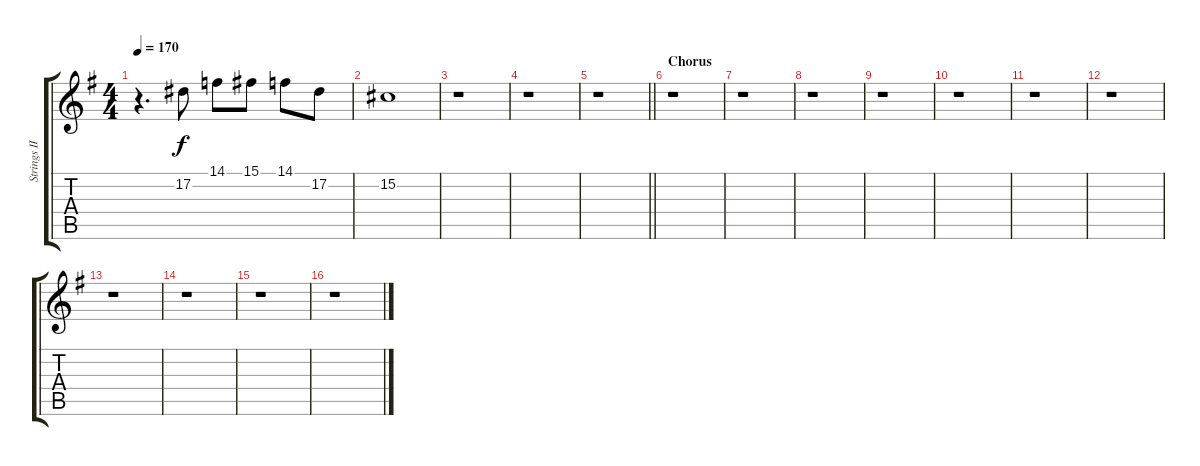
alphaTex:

\track ("Strings II" "Strings II") {instrument tremolostrings}
\staff {score tabs}
\tuning (Eb4 Bb3 Gb3 Db3 Ab2 Eb2) {hide}
\ts (4 4)
\tempo 170
\clef g2
\ks g
r.4{d dy f} 17.2.8 14.1.8 15.1.8 14.1.8 17.2.8 |
15.2.1 |
r.1 |
r.1 |
\barLineRight lightlight
r.1 |
\section ("" "Chorus")
r.1 |
r.1 |
r.1 |
r.1 |
r.1 |
r.1 |
r.1 |
r.1 |
r.1 |
r.1 |
r.1
